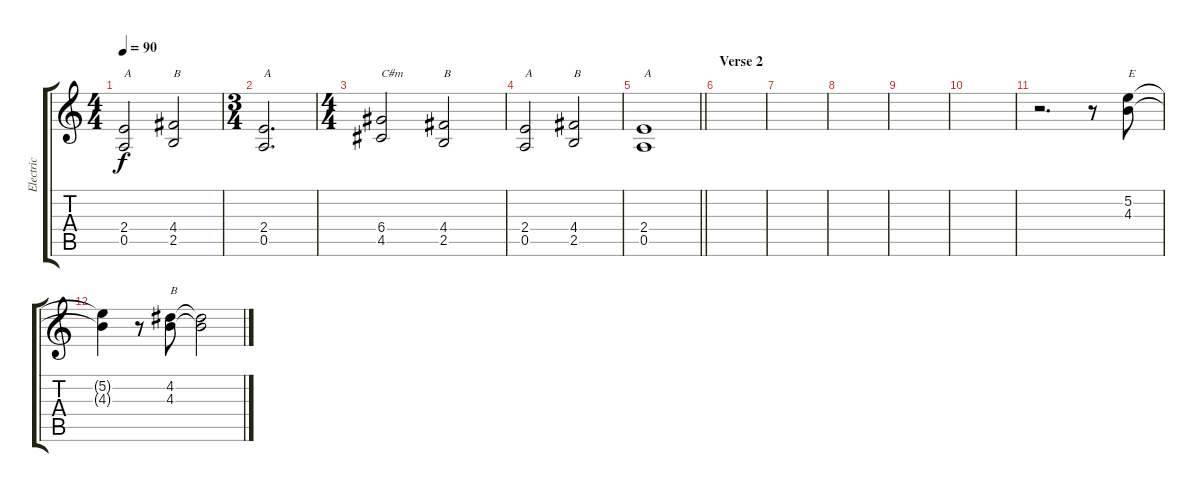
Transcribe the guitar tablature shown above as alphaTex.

\track ("Electric" "Electric") {instrument overdrivenguitar}
\staff {score tabs}
\tuning (E4 B3 G3 D3 A2 E2) {hide}
\ts (4 4)
\tempo 90
\clef g2
\ks c
(2.4 0.5).2{txt "A" dy f} (4.4 2.5).2{txt "B"} |
\ts (3 4)
(2.4 0.5).2{d txt "A"} |
\ts (4 4)
(6.4 4.5).2{txt "C#m"} (4.4 2.5).2{txt "B"} |
(2.4 0.5).2{txt "A"} (4.4 2.5).2{txt "B"} |
\barLineRight lightlight
(2.4 0.5).1{txt "A"} |
\section ("" "Verse 2")
|
|
|
|
|
r.2{d} r.8 (5.2 4.3).8{txt "E"} |
(5.2{t} 4.3{t}).4 r.8 (4.2 4.3).8{txt "B"} (4.2{t} 4.3{t}).2
